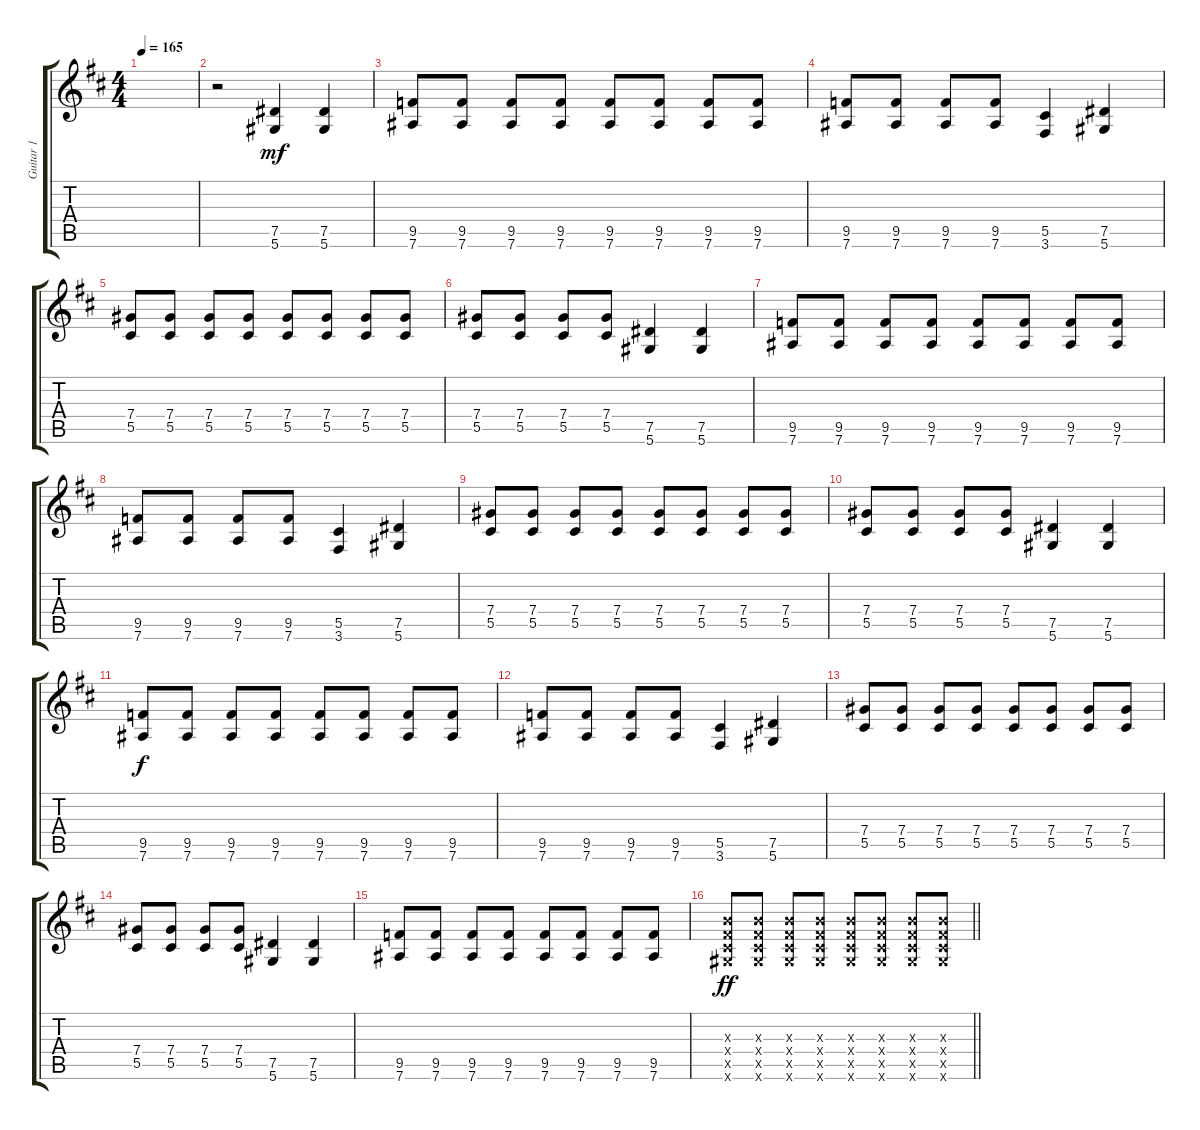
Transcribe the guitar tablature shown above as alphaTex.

\track ("Guitar 1" "Guitar 1") {instrument distortionguitar}
\staff {score tabs}
\tuning (Eb4 Bb3 Gb3 Db3 Ab2 Eb2) {hide}
\ts (4 4)
\tempo 165
\clef g2
\ks d
|
r.2 (7.5 5.6).4{dy mf} (7.5 5.6).4 |
(9.5 7.6).8 (9.5 7.6).8 (9.5 7.6).8 (9.5 7.6).8 (9.5 7.6).8 (9.5 7.6).8 (9.5 7.6).8 (9.5 7.6).8 |
(9.5 7.6).8 (9.5 7.6).8 (9.5 7.6).8 (9.5 7.6).8 (5.5 3.6).4 (7.5 5.6).4 |
(7.4 5.5).8 (7.4 5.5).8 (7.4 5.5).8 (7.4 5.5).8 (7.4 5.5).8 (7.4 5.5).8 (7.4 5.5).8 (7.4 5.5).8 |
(7.4 5.5).8 (7.4 5.5).8 (7.4 5.5).8 (7.4 5.5).8 (7.5 5.6).4 (7.5 5.6).4 |
(9.5 7.6).8 (9.5 7.6).8 (9.5 7.6).8 (9.5 7.6).8 (9.5 7.6).8 (9.5 7.6).8 (9.5 7.6).8 (9.5 7.6).8 |
(9.5 7.6).8 (9.5 7.6).8 (9.5 7.6).8 (9.5 7.6).8 (5.5 3.6).4 (7.5 5.6).4 |
(7.4 5.5).8 (7.4 5.5).8 (7.4 5.5).8 (7.4 5.5).8 (7.4 5.5).8 (7.4 5.5).8 (7.4 5.5).8 (7.4 5.5).8 |
(7.4 5.5).8 (7.4 5.5).8 (7.4 5.5).8 (7.4 5.5).8 (7.5 5.6).4 (7.5 5.6).4 |
(9.5 7.6).8{dy f} (9.5 7.6).8 (9.5 7.6).8 (9.5 7.6).8 (9.5 7.6).8 (9.5 7.6).8 (9.5 7.6).8 (9.5 7.6).8 |
(9.5 7.6).8 (9.5 7.6).8 (9.5 7.6).8 (9.5 7.6).8 (5.5 3.6).4 (7.5 5.6).4 |
(7.4 5.5).8 (7.4 5.5).8 (7.4 5.5).8 (7.4 5.5).8 (7.4 5.5).8 (7.4 5.5).8 (7.4 5.5).8 (7.4 5.5).8 |
(7.4 5.5).8 (7.4 5.5).8 (7.4 5.5).8 (7.4 5.5).8 (7.5 5.6).4 (7.5 5.6).4 |
(9.5 7.6).8 (9.5 7.6).8 (9.5 7.6).8 (9.5 7.6).8 (9.5 7.6).8 (9.5 7.6).8 (9.5 7.6).8 (9.5 7.6).8 |
\barLineRight lightlight
(5.3{x} 5.4{x} 5.5{x} 5.6{x}).8{dy ff} (5.3{x} 5.4{x} 5.5{x} 5.6{x}).8 (5.3{x} 5.4{x} 5.5{x} 5.6{x}).8 (5.3{x} 5.4{x} 5.5{x} 5.6{x}).8 (5.3{x} 5.4{x} 5.5{x} 5.6{x}).8 (5.3{x} 5.4{x} 5.5{x} 5.6{x}).8 (5.3{x} 5.4{x} 5.5{x} 5.6{x}).8 (5.3{x} 5.4{x} 5.5{x} 5.6{x}).8
